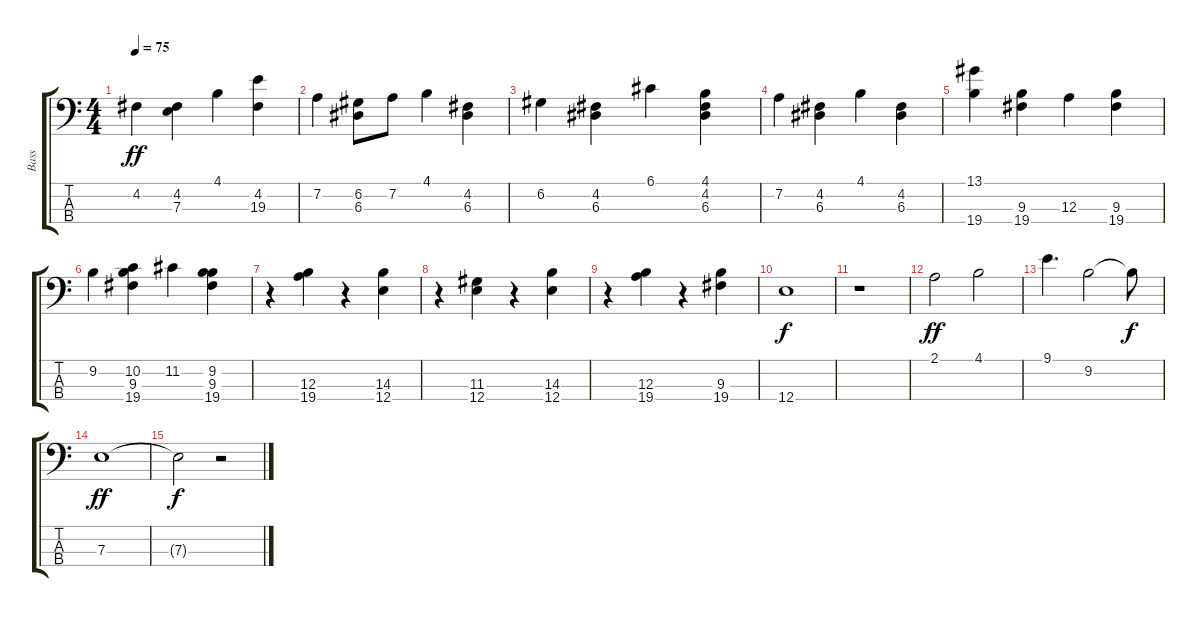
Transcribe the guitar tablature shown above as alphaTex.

\track ("Bass" "Bass") {instrument electricbassfinger}
\staff {score tabs}
\tuning (G2 D2 A1 E1) {hide}
\ts (4 4)
\tempo 75
\clef f4
\ks c
4.2.4{dy ff} (4.2 7.3).4 4.1.4 (4.2 19.3).4 |
7.2.4 (6.2 6.3).8 7.2.8 4.1.4 (4.2 6.3).4 |
6.2.4 (4.2 6.3).4 6.1.4 (4.1 4.2 6.3).4 |
7.2.4 (4.2 6.3).4 4.1.4 (4.2 6.3).4 |
(13.1 19.4).4 (9.3 19.4).4 12.3.4 (9.3 19.4).4 |
9.2.4 (10.2 9.3 19.4).4 11.2.4 (9.2 9.3 19.4).4 |
r.4 (12.3 19.4).4 r.4 (14.3 12.4).4 |
r.4 (11.3 12.4).4 r.4 (14.3 12.4).4 |
r.4 (12.3 19.4).4 r.4 (9.3 19.4).4 |
12.4.1{dy f} |
r.1 |
2.1.2{dy ff} 4.1.2 |
9.1.4{d} 9.2.2 9.2{t}.8{dy f} |
7.3.1{dy ff} |
7.3{t}.2{dy f} r.2
